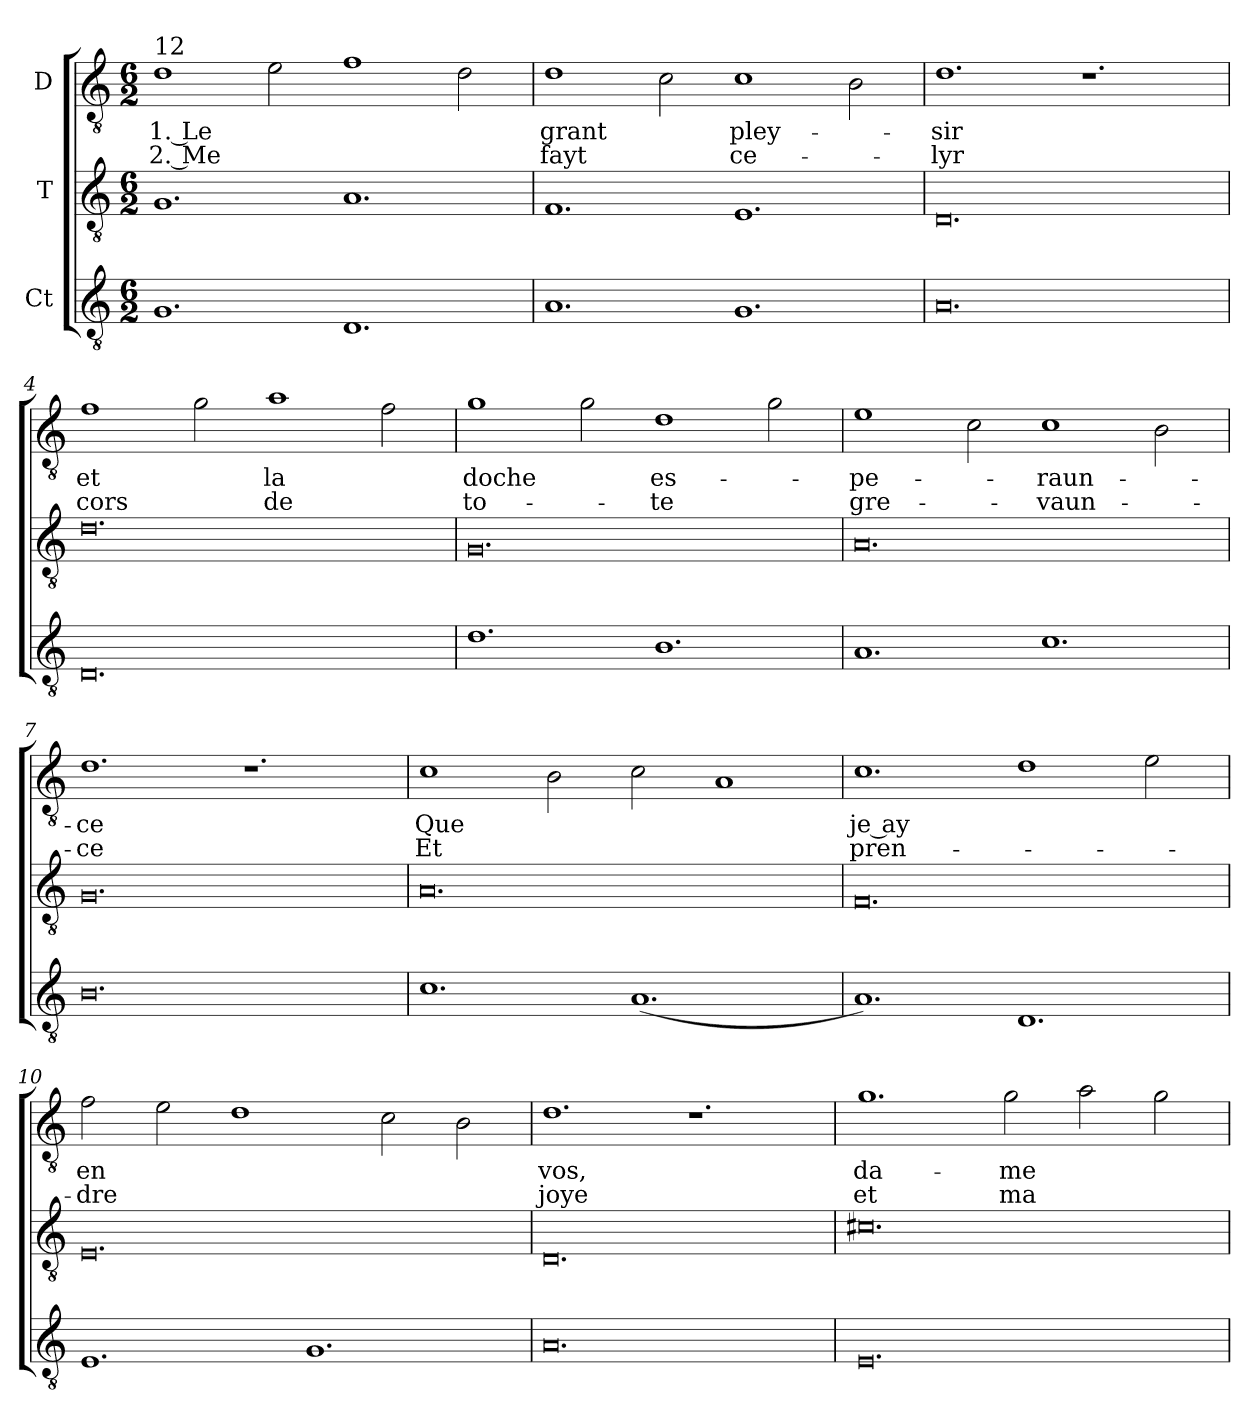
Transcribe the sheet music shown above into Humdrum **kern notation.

**kern	**kern	**kern	**text	**text
*part3	*part2	*part1	*part1	*part1
*staff3	*staff2	*staff1	*staff1	*staff1
*I"Ct	*I"T	*I"D	*	*
!!LO:PB:g=z
*clefGv2	*clefGv2	*clefGv2	*	*
*ITrd7c12	*ITrd7c12	*ITrd7c12	*	*
*k[]	*k[]	*k[]	*	*
*C:	*C:	*C:	*	*
*M6/2	*M6/2	*M6/2	*	*
=1	=1	=1	=1	=1
!	!	!LO:TX:a:t=12	!	!
!	!	!	!LO:LY:b:color=#000000	!LO:LY:b:color=#000000
1.GGi/	1.GGi/	1Di\	1. Le	2. Me
.	.	2Ei\	.	.
1.DDi/	1.AAi/	1Fi\	.	.
.	.	2Di\	.	.
=2	=2	=2	=2	=2
!	!	!	!LO:LY:b:color=#000000	!LO:LY:b:color=#000000
1.AAi/	1.FFi/	1Di\	grant	fayt
.	.	2Ci\	.	.
!	!	!	!LO:LY:b:color=#000000	!LO:LY:b:color=#000000
1.GGi/	1.EEi/	1Ci\	pley-	ce-
.	.	2BBi\	.	.
=3	=3	=3	=3	=3
!	!	!	!LO:LY:b:color=#000000	!LO:LY:b:color=#000000
0.AAi/	0.DDi/	1.Di\	-sir	-lyr
.	.	1.r	.	.
=4	=4	=4	=4	=4
!	!	!	!LO:LY:b:color=#000000	!LO:LY:b:color=#000000
0.DDi/	0.Di\	1Fi\	et	cors
.	.	2Gi\	.	.
!	!	!	!LO:LY:b:color=#000000	!LO:LY:b:color=#000000
.	.	1Ai\	la	de
.	.	2Fi\	.	.
=5	=5	=5	=5	=5
!	!	!	!LO:LY:b:color=#000000	!LO:LY:b:color=#000000
1.Di\	0.GGi/	1Gi\	doche	to-
.	.	2Gi\	.	.
!	!	!	!LO:LY:b:color=#000000	!LO:LY:b:color=#000000
1.BBi/	.	1Di\	es-	-te
.	.	2Gi\	.	.
!!LO:LB:g=z
=6	=6	=6	=6	=6
!	!	!	!LO:LY:b:color=#000000	!LO:LY:b:color=#000000
1.AAi/	0.AAi/	1Ei\	-pe-	gre-
.	.	2Ci\	.	.
!	!	!	!LO:LY:b:color=#000000	!LO:LY:b:color=#000000
1.Ci\	.	1Ci\	-raun-	-vaun-
.	.	2BBi\	.	.
=7	=7	=7	=7	=7
!	!	!	!LO:LY:b:color=#000000	!LO:LY:b:color=#000000
0.BBi/	0.GGi/	1.Di\	-ce	-ce
.	.	1.r	.	.
=8	=8	=8	=8	=8
!	!	!	!LO:LY:b:color=#000000	!LO:LY:b:color=#000000
1.Ci\	0.AAi/	1Ci\	Que	Et
.	.	2BBi\	.	.
(1.AAi/	.	2Ci\	.	.
.	.	1AAi/	.	.
=9	=9	=9	=9	=9
!	!	!	!LO:LY:b:color=#000000	!LO:LY:b:color=#000000
1.AAi/)	0.FFi/	1.Ci\	je ay	pren-
1.DDi/	.	1Di\	.	.
.	.	2Ei\	.	.
=10	=10	=10	=10	=10
!	!	!	!LO:LY:b:color=#000000	!LO:LY:b:color=#000000
1.EEi/	0.EEi/	2Fi\	en	-dre
.	.	2Ei\	.	.
.	.	1Di\	.	.
1.GGi/	.	.	.	.
.	.	2Ci\	.	.
.	.	2BBi\	.	.
=11	=11	=11	=11	=11
!	!	!	!LO:LY:b:color=#000000	!LO:LY:b:color=#000000
0.AAi/	0.DDi/	1.Di\	vos,	joye
.	.	1.r	.	.
!!LO:LB:g=z
=12	=12	=12	=12	=12
!	!	!	!LO:LY:b:color=#000000	!LO:LY:b:color=#000000
0.EEi/	0.C#Xi\	1.Gi\	da-	et
!	!	!	!LO:LY:b:color=#000000	!LO:LY:b:color=#000000
.	.	2Gi\	-me	ma
.	.	2Ai\	.	.
.	.	2Gi\	.	.
=	=	=	=	=
*-	*-	*-	*-	*-
